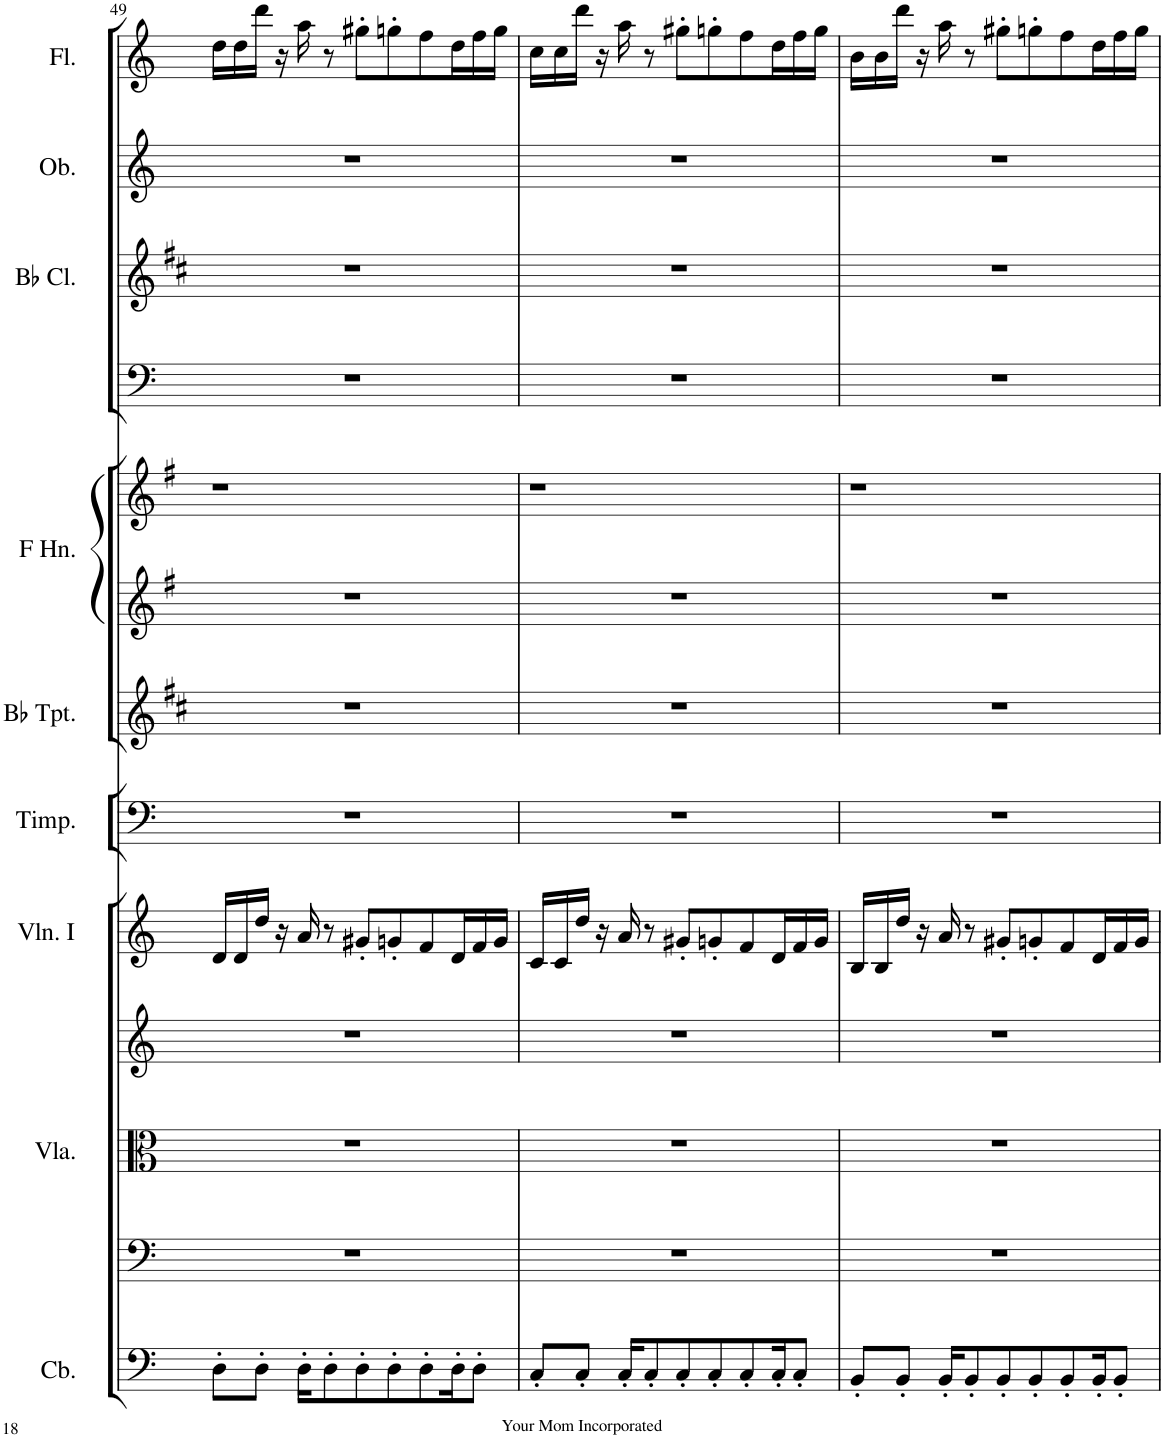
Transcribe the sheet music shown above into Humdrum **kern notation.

**kern	**kern	**kern	**kern	**kern	**kern	**kern	**kern	**kern	**kern	**kern	**kern	**kern
*part12	*part11	*part10	*part9	*part8	*part7	*part6	*part5	*part5	*part4	*part3	*part2	*part1
*staff13	*staff12	*staff11	*staff10	*staff9	*staff8	*staff7	*staff6	*staff5	*staff4	*staff3	*staff2	*staff1
*I"Double Bass	*I"Violoncello	*I"Violas	*I"Violin II	*I"Violins	*I"Timpani	*I"Trumpets in Bb	*I"Horns in F	*	*I"Bassoons	*I"Clarinets in Bb	*I"Oboes	*I"Flutes
*	*	*I'Vla.	*	*	*I'Timp.	*	*	*	*I'Bsn	*	*I'Ob.	*I'Fl.
!!LO:PB:g=z
*clefF4	*clefF4	*clefC3	*clefG2	*clefG2	*clefF4	*clefG2	*clefG2	*clefG2	*clefF4	*clefG2	*clefG2	*clefG2
*Trd7c12	*	*	*	*	*	*Trd1c2	*Trd4c7	*Trd4c7	*	*Trd1c2	*	*
*k[]	*k[]	*k[]	*k[]	*k[]	*k[]	*k[f#c#]	*k[f#]	*k[f#]	*k[]	*k[f#c#]	*k[]	*k[]
*M4/4	*M4/4	*M4/4	*M4/4	*M4/4	*M4/4	*M4/4	*M4/4	*M4/4	*M4/4	*M4/4	*M4/4	*M4/4
*met(c)	*met(c)	*met(c)	*met(c)	*met(c)	*met(c)	*met(c)	*met(c)	*met(c)	*met(c)	*met(c)	*met(c)	*met(c)
=49	=49	=49	=49	=49	=49	=49	=49	=49	=49	=49	=49	=49
8D'\L	1r	1r	1r	16d/LL	1r	1r	1r	1r	1r	1r	1r	16dd\LL
.	.	.	.	16d/	.	.	.	.	.	.	.	16dd\
8D'\J	.	.	.	16dd/JJ	.	.	.	.	.	.	.	16ddd\JJ
.	.	.	.	16r	.	.	.	.	.	.	.	16r
16D'\KL	.	.	.	16a/	.	.	.	.	.	.	.	16aa\
8D'\	.	.	.	8r	.	.	.	.	.	.	.	8r
8D'\	.	.	.	8g#X'/L	.	.	.	.	.	.	.	8gg#X'\L
8D'\	.	.	.	8gn'/	.	.	.	.	.	.	.	8ggn'\
8D'\	.	.	.	8f/	.	.	.	.	.	.	.	8ff\
16D'\K	.	.	.	16d/L	.	.	.	.	.	.	.	16dd\L
8D'\J	.	.	.	16f/	.	.	.	.	.	.	.	16ff\
.	.	.	.	16g/JJ	.	.	.	.	.	.	.	16gg\JJ
=50	=50	=50	=50	=50	=50	=50	=50	=50	=50	=50	=50	=50
8C'/L	1r	1r	1r	16c/LL	1r	1r	1r	1r	1r	1r	1r	16cc\LL
.	.	.	.	16c/	.	.	.	.	.	.	.	16cc\
8C'/J	.	.	.	16dd/JJ	.	.	.	.	.	.	.	16ddd\JJ
.	.	.	.	16r	.	.	.	.	.	.	.	16r
16C'/KL	.	.	.	16a/	.	.	.	.	.	.	.	16aa\
8C'/	.	.	.	8r	.	.	.	.	.	.	.	8r
8C'/	.	.	.	8g#X'/L	.	.	.	.	.	.	.	8gg#X'\L
8C'/	.	.	.	8gn'/	.	.	.	.	.	.	.	8ggn'\
8C'/	.	.	.	8f/	.	.	.	.	.	.	.	8ff\
16C'/K	.	.	.	16d/L	.	.	.	.	.	.	.	16dd\L
8C'/J	.	.	.	16f/	.	.	.	.	.	.	.	16ff\
.	.	.	.	16g/JJ	.	.	.	.	.	.	.	16gg\JJ
=51	=51	=51	=51	=51	=51	=51	=51	=51	=51	=51	=51	=51
8BB'/L	1r	1r	1r	16B/LL	1r	1r	1r	1r	1r	1r	1r	16b\LL
.	.	.	.	16B/	.	.	.	.	.	.	.	16b\
8BB'/J	.	.	.	16dd/JJ	.	.	.	.	.	.	.	16ddd\JJ
.	.	.	.	16r	.	.	.	.	.	.	.	16r
16BB'/KL	.	.	.	16a/	.	.	.	.	.	.	.	16aa\
8BB'/	.	.	.	8r	.	.	.	.	.	.	.	8r
8BB'/	.	.	.	8g#X'/L	.	.	.	.	.	.	.	8gg#X'\L
8BB'/	.	.	.	8gn'/	.	.	.	.	.	.	.	8ggn'\
8BB'/	.	.	.	8f/	.	.	.	.	.	.	.	8ff\
16BB'/K	.	.	.	16d/L	.	.	.	.	.	.	.	16dd\L
8BB'/J	.	.	.	16f/	.	.	.	.	.	.	.	16ff\
.	.	.	.	16g/JJ	.	.	.	.	.	.	.	16gg\JJ
=	=	=	=	=	=	=	=	=	=	=	=	=
*-	*-	*-	*-	*-	*-	*-	*-	*-	*-	*-	*-	*-
